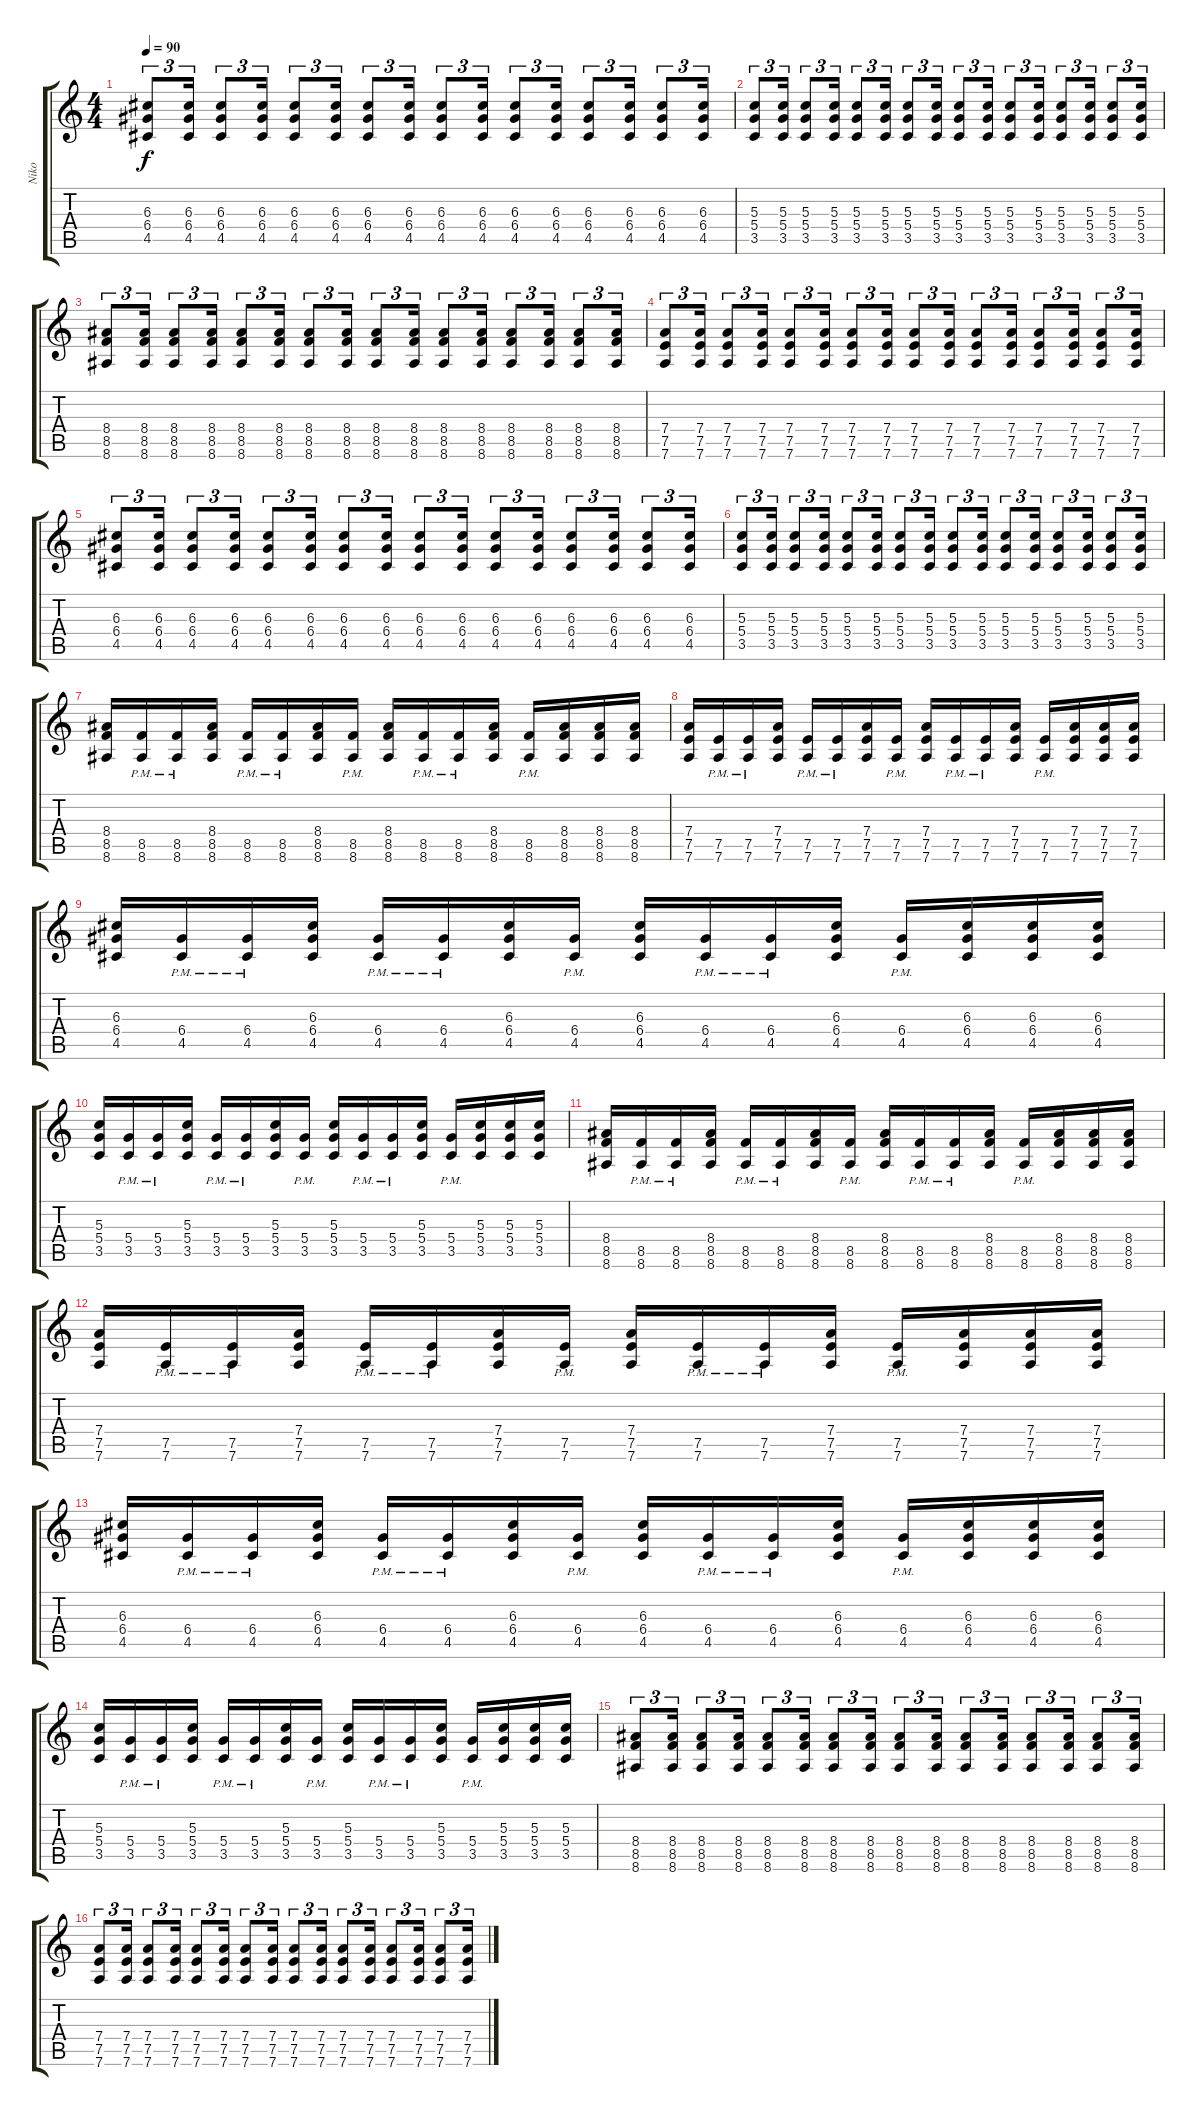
\track ("Niko" "Niko") {instrument distortionguitar}
\staff {score tabs}
\tuning (E4 B3 G3 D3 A2 D2) {hide}
\ts (4 4)
\tempo 90
\clef g2
\ks c
(6.3 6.4 4.5).8{tu (3 2) dy f} (6.3 6.4 4.5).16{tu (3 2)} (6.3 6.4 4.5).8{tu (3 2)} (6.3 6.4 4.5).16{tu (3 2)} (6.3 6.4 4.5).8{tu (3 2)} (6.3 6.4 4.5).16{tu (3 2)} (6.3 6.4 4.5).8{tu (3 2)} (6.3 6.4 4.5).16{tu (3 2)} (6.3 6.4 4.5).8{tu (3 2)} (6.3 6.4 4.5).16{tu (3 2)} (6.3 6.4 4.5).8{tu (3 2)} (6.3 6.4 4.5).16{tu (3 2)} (6.3 6.4 4.5).8{tu (3 2)} (6.3 6.4 4.5).16{tu (3 2)} (6.3 6.4 4.5).8{tu (3 2)} (6.3 6.4 4.5).16{tu (3 2)} |
(5.3 5.4 3.5).8{tu (3 2)} (5.3 5.4 3.5).16{tu (3 2)} (5.3 5.4 3.5).8{tu (3 2)} (5.3 5.4 3.5).16{tu (3 2)} (5.3 5.4 3.5).8{tu (3 2)} (5.3 5.4 3.5).16{tu (3 2)} (5.3 5.4 3.5).8{tu (3 2)} (5.3 5.4 3.5).16{tu (3 2)} (5.3 5.4 3.5).8{tu (3 2)} (5.3 5.4 3.5).16{tu (3 2)} (5.3 5.4 3.5).8{tu (3 2)} (5.3 5.4 3.5).16{tu (3 2)} (5.3 5.4 3.5).8{tu (3 2)} (5.3 5.4 3.5).16{tu (3 2)} (5.3 5.4 3.5).8{tu (3 2)} (5.3 5.4 3.5).16{tu (3 2)} |
(8.4 8.5 8.6).8{tu (3 2)} (8.4 8.5 8.6).16{tu (3 2)} (8.4 8.5 8.6).8{tu (3 2)} (8.4 8.5 8.6).16{tu (3 2)} (8.4 8.5 8.6).8{tu (3 2)} (8.4 8.5 8.6).16{tu (3 2)} (8.4 8.5 8.6).8{tu (3 2)} (8.4 8.5 8.6).16{tu (3 2)} (8.4 8.5 8.6).8{tu (3 2)} (8.4 8.5 8.6).16{tu (3 2)} (8.4 8.5 8.6).8{tu (3 2)} (8.4 8.5 8.6).16{tu (3 2)} (8.4 8.5 8.6).8{tu (3 2)} (8.4 8.5 8.6).16{tu (3 2)} (8.4 8.5 8.6).8{tu (3 2)} (8.4 8.5 8.6).16{tu (3 2)} |
(7.4 7.5 7.6).8{tu (3 2)} (7.4 7.5 7.6).16{tu (3 2)} (7.4 7.5 7.6).8{tu (3 2)} (7.4 7.5 7.6).16{tu (3 2)} (7.4 7.5 7.6).8{tu (3 2)} (7.4 7.5 7.6).16{tu (3 2)} (7.4 7.5 7.6).8{tu (3 2)} (7.4 7.5 7.6).16{tu (3 2)} (7.4 7.5 7.6).8{tu (3 2)} (7.4 7.5 7.6).16{tu (3 2)} (7.4 7.5 7.6).8{tu (3 2)} (7.4 7.5 7.6).16{tu (3 2)} (7.4 7.5 7.6).8{tu (3 2)} (7.4 7.5 7.6).16{tu (3 2)} (7.4 7.5 7.6).8{tu (3 2)} (7.4 7.5 7.6).16{tu (3 2)} |
(6.3 6.4 4.5).8{tu (3 2)} (6.3 6.4 4.5).16{tu (3 2)} (6.3 6.4 4.5).8{tu (3 2)} (6.3 6.4 4.5).16{tu (3 2)} (6.3 6.4 4.5).8{tu (3 2)} (6.3 6.4 4.5).16{tu (3 2)} (6.3 6.4 4.5).8{tu (3 2)} (6.3 6.4 4.5).16{tu (3 2)} (6.3 6.4 4.5).8{tu (3 2)} (6.3 6.4 4.5).16{tu (3 2)} (6.3 6.4 4.5).8{tu (3 2)} (6.3 6.4 4.5).16{tu (3 2)} (6.3 6.4 4.5).8{tu (3 2)} (6.3 6.4 4.5).16{tu (3 2)} (6.3 6.4 4.5).8{tu (3 2)} (6.3 6.4 4.5).16{tu (3 2)} |
(5.3 5.4 3.5).8{tu (3 2)} (5.3 5.4 3.5).16{tu (3 2)} (5.3 5.4 3.5).8{tu (3 2)} (5.3 5.4 3.5).16{tu (3 2)} (5.3 5.4 3.5).8{tu (3 2)} (5.3 5.4 3.5).16{tu (3 2)} (5.3 5.4 3.5).8{tu (3 2)} (5.3 5.4 3.5).16{tu (3 2)} (5.3 5.4 3.5).8{tu (3 2)} (5.3 5.4 3.5).16{tu (3 2)} (5.3 5.4 3.5).8{tu (3 2)} (5.3 5.4 3.5).16{tu (3 2)} (5.3 5.4 3.5).8{tu (3 2)} (5.3 5.4 3.5).16{tu (3 2)} (5.3 5.4 3.5).8{tu (3 2)} (5.3 5.4 3.5).16{tu (3 2)} |
(8.4 8.5 8.6).16 (8.5{pm} 8.6{pm}).16 (8.5{pm} 8.6{pm}).16 (8.4 8.5 8.6).16 (8.5{pm} 8.6{pm}).16 (8.5{pm} 8.6{pm}).16 (8.4 8.5 8.6).16 (8.5{pm} 8.6{pm}).16 (8.4 8.5 8.6).16 (8.5{pm} 8.6{pm}).16 (8.5{pm} 8.6{pm}).16 (8.4 8.5 8.6).16 (8.5{pm} 8.6{pm}).16 (8.4 8.5 8.6).16 (8.4 8.5 8.6).16 (8.4 8.5 8.6).16 |
(7.4 7.5 7.6).16 (7.5{pm} 7.6{pm}).16 (7.5{pm} 7.6{pm}).16 (7.4 7.5 7.6).16 (7.5{pm} 7.6{pm}).16 (7.5{pm} 7.6{pm}).16 (7.4 7.5 7.6).16 (7.5{pm} 7.6{pm}).16 (7.4 7.5 7.6).16 (7.5{pm} 7.6{pm}).16 (7.5{pm} 7.6{pm}).16 (7.4 7.5 7.6).16 (7.5{pm} 7.6{pm}).16 (7.4 7.5 7.6).16 (7.4 7.5 7.6).16 (7.4 7.5 7.6).16 |
(6.3 6.4 4.5).16 (6.4{pm} 4.5{pm}).16 (6.4{pm} 4.5{pm}).16 (6.3 6.4 4.5).16 (6.4{pm} 4.5{pm}).16 (6.4{pm} 4.5{pm}).16 (6.3 6.4 4.5).16 (6.4{pm} 4.5{pm}).16 (6.3 6.4 4.5).16 (6.4{pm} 4.5{pm}).16 (6.4{pm} 4.5{pm}).16 (6.3 6.4 4.5).16 (6.4{pm} 4.5{pm}).16 (6.3 6.4 4.5).16 (6.3 6.4 4.5).16 (6.3 6.4 4.5).16 |
(5.3 5.4 3.5).16 (5.4{pm} 3.5{pm}).16 (5.4{pm} 3.5{pm}).16 (5.3 5.4 3.5).16 (5.4{pm} 3.5{pm}).16 (5.4{pm} 3.5{pm}).16 (5.3 5.4 3.5).16 (5.4{pm} 3.5{pm}).16 (5.3 5.4 3.5).16 (5.4{pm} 3.5{pm}).16 (5.4{pm} 3.5{pm}).16 (5.3 5.4 3.5).16 (5.4{pm} 3.5{pm}).16 (5.3 5.4 3.5).16 (5.3 5.4 3.5).16 (5.3 5.4 3.5).16 |
(8.4 8.5 8.6).16 (8.5{pm} 8.6{pm}).16 (8.5{pm} 8.6{pm}).16 (8.4 8.5 8.6).16 (8.5{pm} 8.6{pm}).16 (8.5{pm} 8.6{pm}).16 (8.4 8.5 8.6).16 (8.5{pm} 8.6{pm}).16 (8.4 8.5 8.6).16 (8.5{pm} 8.6{pm}).16 (8.5{pm} 8.6{pm}).16 (8.4 8.5 8.6).16 (8.5{pm} 8.6{pm}).16 (8.4 8.5 8.6).16 (8.4 8.5 8.6).16 (8.4 8.5 8.6).16 |
(7.4 7.5 7.6).16 (7.5{pm} 7.6{pm}).16 (7.5{pm} 7.6{pm}).16 (7.4 7.5 7.6).16 (7.5{pm} 7.6{pm}).16 (7.5{pm} 7.6{pm}).16 (7.4 7.5 7.6).16 (7.5{pm} 7.6{pm}).16 (7.4 7.5 7.6).16 (7.5{pm} 7.6{pm}).16 (7.5{pm} 7.6{pm}).16 (7.4 7.5 7.6).16 (7.5{pm} 7.6{pm}).16 (7.4 7.5 7.6).16 (7.4 7.5 7.6).16 (7.4 7.5 7.6).16 |
(6.3 6.4 4.5).16 (6.4{pm} 4.5{pm}).16 (6.4{pm} 4.5{pm}).16 (6.3 6.4 4.5).16 (6.4{pm} 4.5{pm}).16 (6.4{pm} 4.5{pm}).16 (6.3 6.4 4.5).16 (6.4{pm} 4.5{pm}).16 (6.3 6.4 4.5).16 (6.4{pm} 4.5{pm}).16 (6.4{pm} 4.5{pm}).16 (6.3 6.4 4.5).16 (6.4{pm} 4.5{pm}).16 (6.3 6.4 4.5).16 (6.3 6.4 4.5).16 (6.3 6.4 4.5).16 |
(5.3 5.4 3.5).16 (5.4{pm} 3.5{pm}).16 (5.4{pm} 3.5{pm}).16 (5.3 5.4 3.5).16 (5.4{pm} 3.5{pm}).16 (5.4{pm} 3.5{pm}).16 (5.3 5.4 3.5).16 (5.4{pm} 3.5{pm}).16 (5.3 5.4 3.5).16 (5.4{pm} 3.5{pm}).16 (5.4{pm} 3.5{pm}).16 (5.3 5.4 3.5).16 (5.4{pm} 3.5{pm}).16 (5.3 5.4 3.5).16 (5.3 5.4 3.5).16 (5.3 5.4 3.5).16 |
(8.4 8.5 8.6).8{tu (3 2)} (8.4 8.5 8.6).16{tu (3 2)} (8.4 8.5 8.6).8{tu (3 2)} (8.4 8.5 8.6).16{tu (3 2)} (8.4 8.5 8.6).8{tu (3 2)} (8.4 8.5 8.6).16{tu (3 2)} (8.4 8.5 8.6).8{tu (3 2)} (8.4 8.5 8.6).16{tu (3 2)} (8.4 8.5 8.6).8{tu (3 2)} (8.4 8.5 8.6).16{tu (3 2)} (8.4 8.5 8.6).8{tu (3 2)} (8.4 8.5 8.6).16{tu (3 2)} (8.4 8.5 8.6).8{tu (3 2)} (8.4 8.5 8.6).16{tu (3 2)} (8.4 8.5 8.6).8{tu (3 2)} (8.4 8.5 8.6).16{tu (3 2)} |
(7.4 7.5 7.6).8{tu (3 2)} (7.4 7.5 7.6).16{tu (3 2)} (7.4 7.5 7.6).8{tu (3 2)} (7.4 7.5 7.6).16{tu (3 2)} (7.4 7.5 7.6).8{tu (3 2)} (7.4 7.5 7.6).16{tu (3 2)} (7.4 7.5 7.6).8{tu (3 2)} (7.4 7.5 7.6).16{tu (3 2)} (7.4 7.5 7.6).8{tu (3 2)} (7.4 7.5 7.6).16{tu (3 2)} (7.4 7.5 7.6).8{tu (3 2)} (7.4 7.5 7.6).16{tu (3 2)} (7.4 7.5 7.6).8{tu (3 2)} (7.4 7.5 7.6).16{tu (3 2)} (7.4 7.5 7.6).8{tu (3 2)} (7.4 7.5 7.6).16{tu (3 2)}
